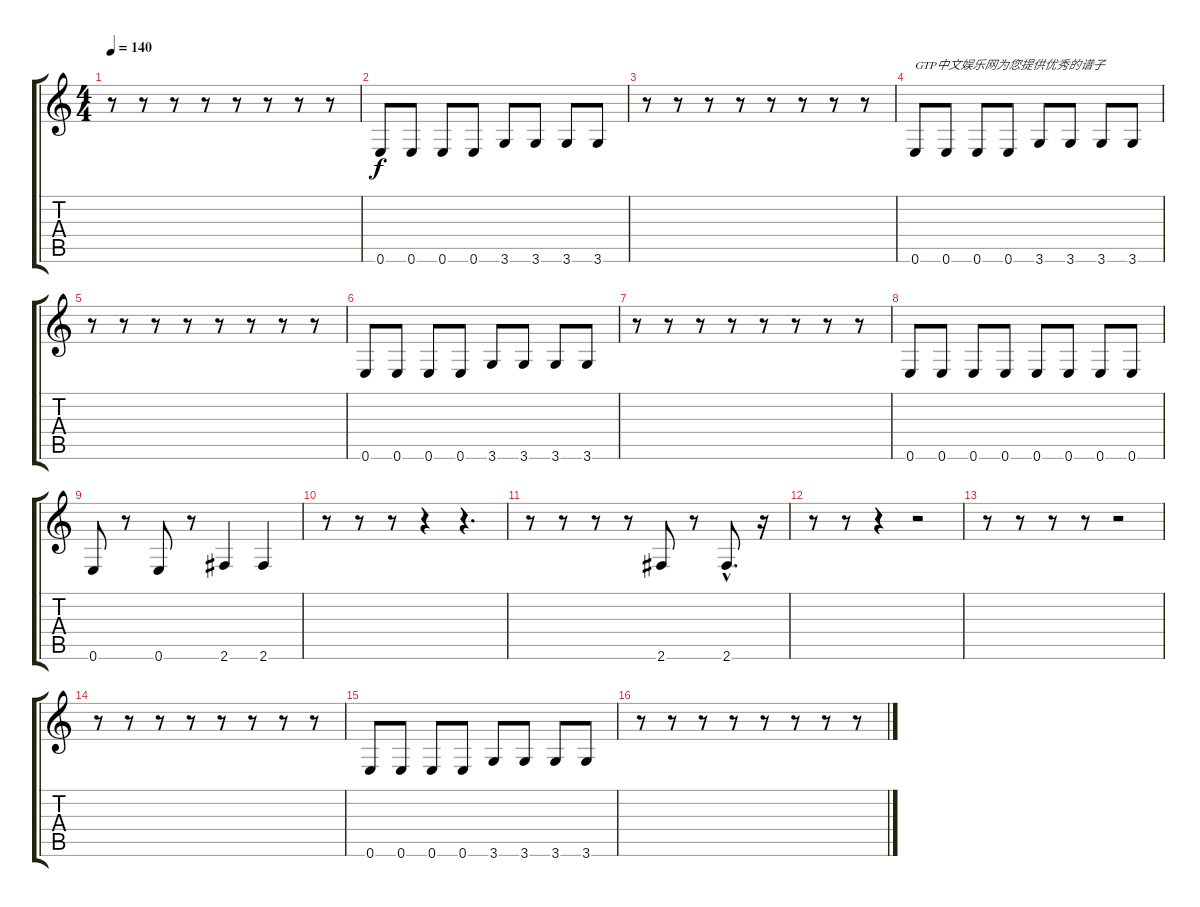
\track "" {instrument electricbassfinger}
\staff {score tabs}
\tuning (E4 B3 G3 D3 A2 E2) {hide}
\ts (4 4)
\tempo 140
\clef g2
\ks c
r.8{dy f instrument electricbassfinger} r.8 r.8 r.8 r.8 r.8 r.8 r.8 |
0.6.8 0.6.8 0.6.8 0.6.8 3.6.8 3.6.8 3.6.8 3.6.8 |
r.8 r.8 r.8 r.8 r.8 r.8 r.8 r.8 |
0.6.8{txt "GTP中文娱乐网为您提供优秀的谱子"} 0.6.8 0.6.8 0.6.8 3.6.8 3.6.8 3.6.8 3.6.8 |
r.8 r.8 r.8 r.8 r.8 r.8 r.8 r.8 |
0.6.8 0.6.8 0.6.8 0.6.8 3.6.8 3.6.8 3.6.8 3.6.8 |
r.8 r.8 r.8 r.8 r.8 r.8 r.8 r.8 |
0.6.8 0.6.8 0.6.8 0.6.8 0.6.8 0.6.8 0.6.8 0.6.8 |
0.6.8 r.8 0.6.8 r.8 2.6.4 2.6.4 |
r.8 r.8 r.8 r.4 r.4{d} |
r.8 r.8 r.8 r.8 2.6.8 r.8 2.6{hac}.8{d} r.16 |
r.8 r.8 r.4 r.2 |
r.8 r.8 r.8 r.8 r.2 |
r.8 r.8 r.8 r.8 r.8 r.8 r.8 r.8 |
0.6.8 0.6.8 0.6.8 0.6.8 3.6.8 3.6.8 3.6.8 3.6.8 |
r.8 r.8 r.8 r.8 r.8 r.8 r.8 r.8
